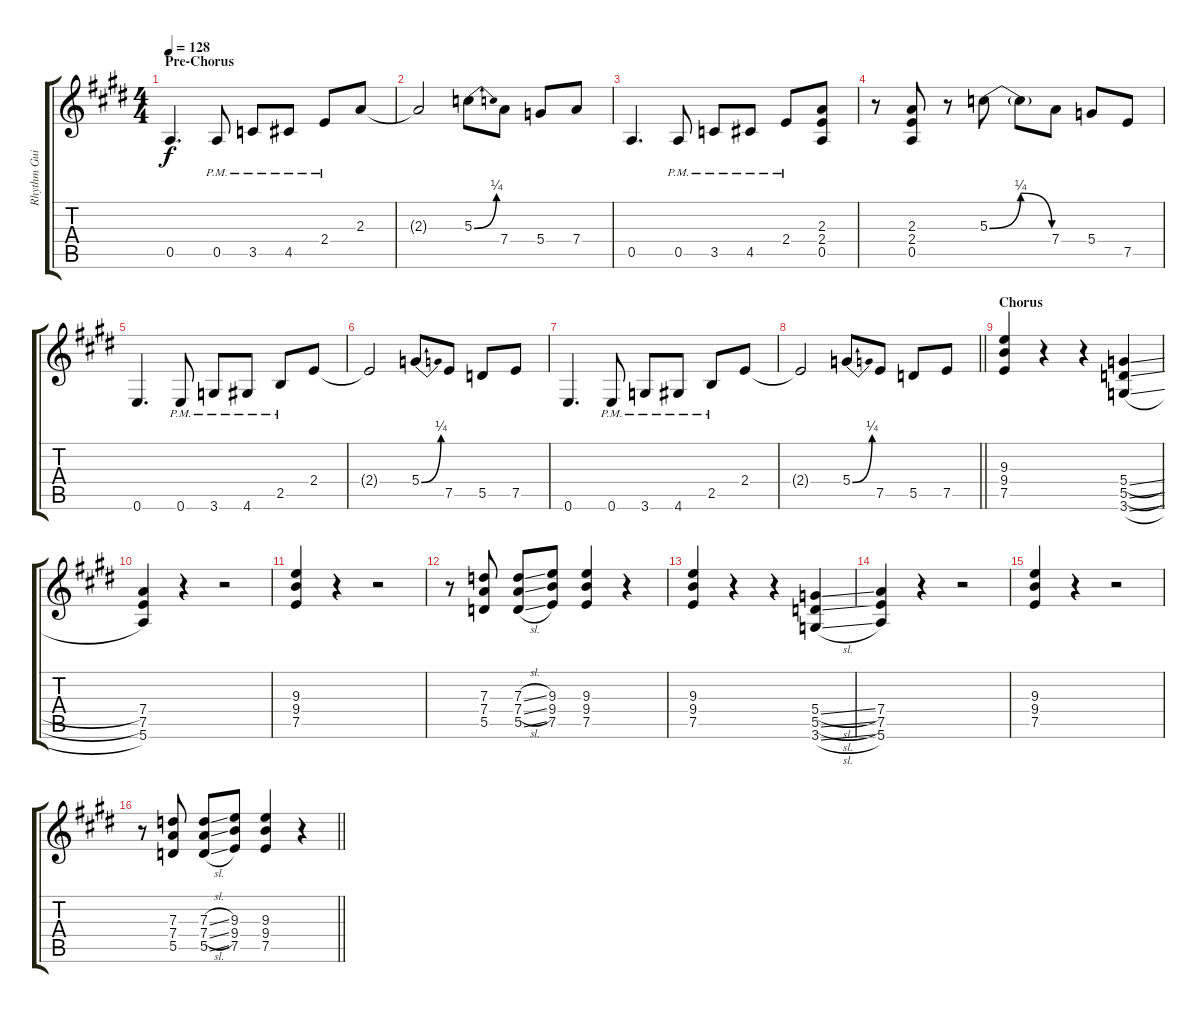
\track ("Rhythm Guitar" "Rhythm Gui") {instrument overdrivenguitar}
\staff {score tabs}
\tuning (E4 B3 G3 D3 A2 E2) {hide}
\ts (4 4)
\section ("" "Pre-Chorus")
\tempo 128
\clef g2
\ks c#minor
0.5.4{d dy f} 0.5{pm}.8 3.5{pm}.8 4.5{pm}.8 2.4{pm}.8 2.3.8 |
2.3{t}.2 5.3{be (bend 0 0 60 1)}.8 7.4.8 5.4.8 7.4.8 |
0.5.4{d} 0.5{pm}.8 3.5{pm}.8 4.5{pm}.8 2.4{pm}.8 (2.3 2.4 0.5).8 |
r.8 (2.3 2.4 0.5).8 r.8 5.3{be (bendrelease 0 0 15 1 45 1 60 0)}.8 5.3{t}.8 7.4.8 5.4.8 7.5.8 |
0.6.4{d} 0.6{pm}.8 3.6{pm}.8 4.6{pm}.8 2.5{pm}.8 2.4.8 |
2.4{t}.2 5.4{be (bend 0 0 60 1)}.8 7.5.8 5.5.8 7.5.8 |
0.6.4{d} 0.6{pm}.8 3.6{pm}.8 4.6{pm}.8 2.5{pm}.8 2.4.8 |
\barLineRight lightlight
2.4{t}.2 5.4{be (bend 0 0 60 1)}.8 7.5.8 5.5.8 7.5.8 |
\section ("" "Chorus")
(9.3 9.4 7.5).4 r.4 r.4 (5.4{sl} 5.5{sl} 3.6{sl}).4 |
\ks e
(7.4 7.5 5.6).4 r.4 r.2 |
\ks c#minor
(9.3 9.4 7.5).4 r.4 r.2 |
r.8 (7.3 7.4 5.5).8 (7.3{sl} 7.4{sl} 5.5{sl}).8 (9.3 9.4 7.5).8 (9.3 9.4 7.5).4 r.4 |
(9.3 9.4 7.5).4 r.4 r.4 (5.4{sl} 5.5{sl} 3.6{sl}).4 |
\ks e
(7.4 7.5 5.6).4 r.4 r.2 |
\ks c#minor
(9.3 9.4 7.5).4 r.4 r.2 |
\barLineRight lightlight
r.8 (7.3 7.4 5.5).8 (7.3{sl} 7.4{sl} 5.5{sl}).8 (9.3 9.4 7.5).8 (9.3 9.4 7.5).4 r.4
